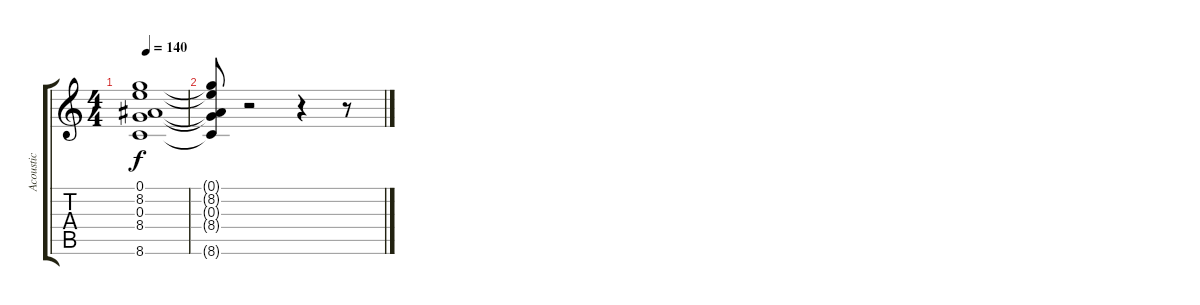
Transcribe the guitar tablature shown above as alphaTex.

\track ("Acoustic" "Acoustic") {instrument acousticguitarsteel}
\staff {score tabs}
\tuning (E4 B3 G3 D3 A2 E2) {hide}
\ts (4 4)
\tempo 140
\clef g2
\ks c
(0.1{t} 8.2{t} 0.3{t} 8.4{t} 8.6{t}).1{dy f} |
(0.1{t} 8.2{t} 0.3{t} 8.4{t} 8.6{t}).8 r.2 r.4 r.8
